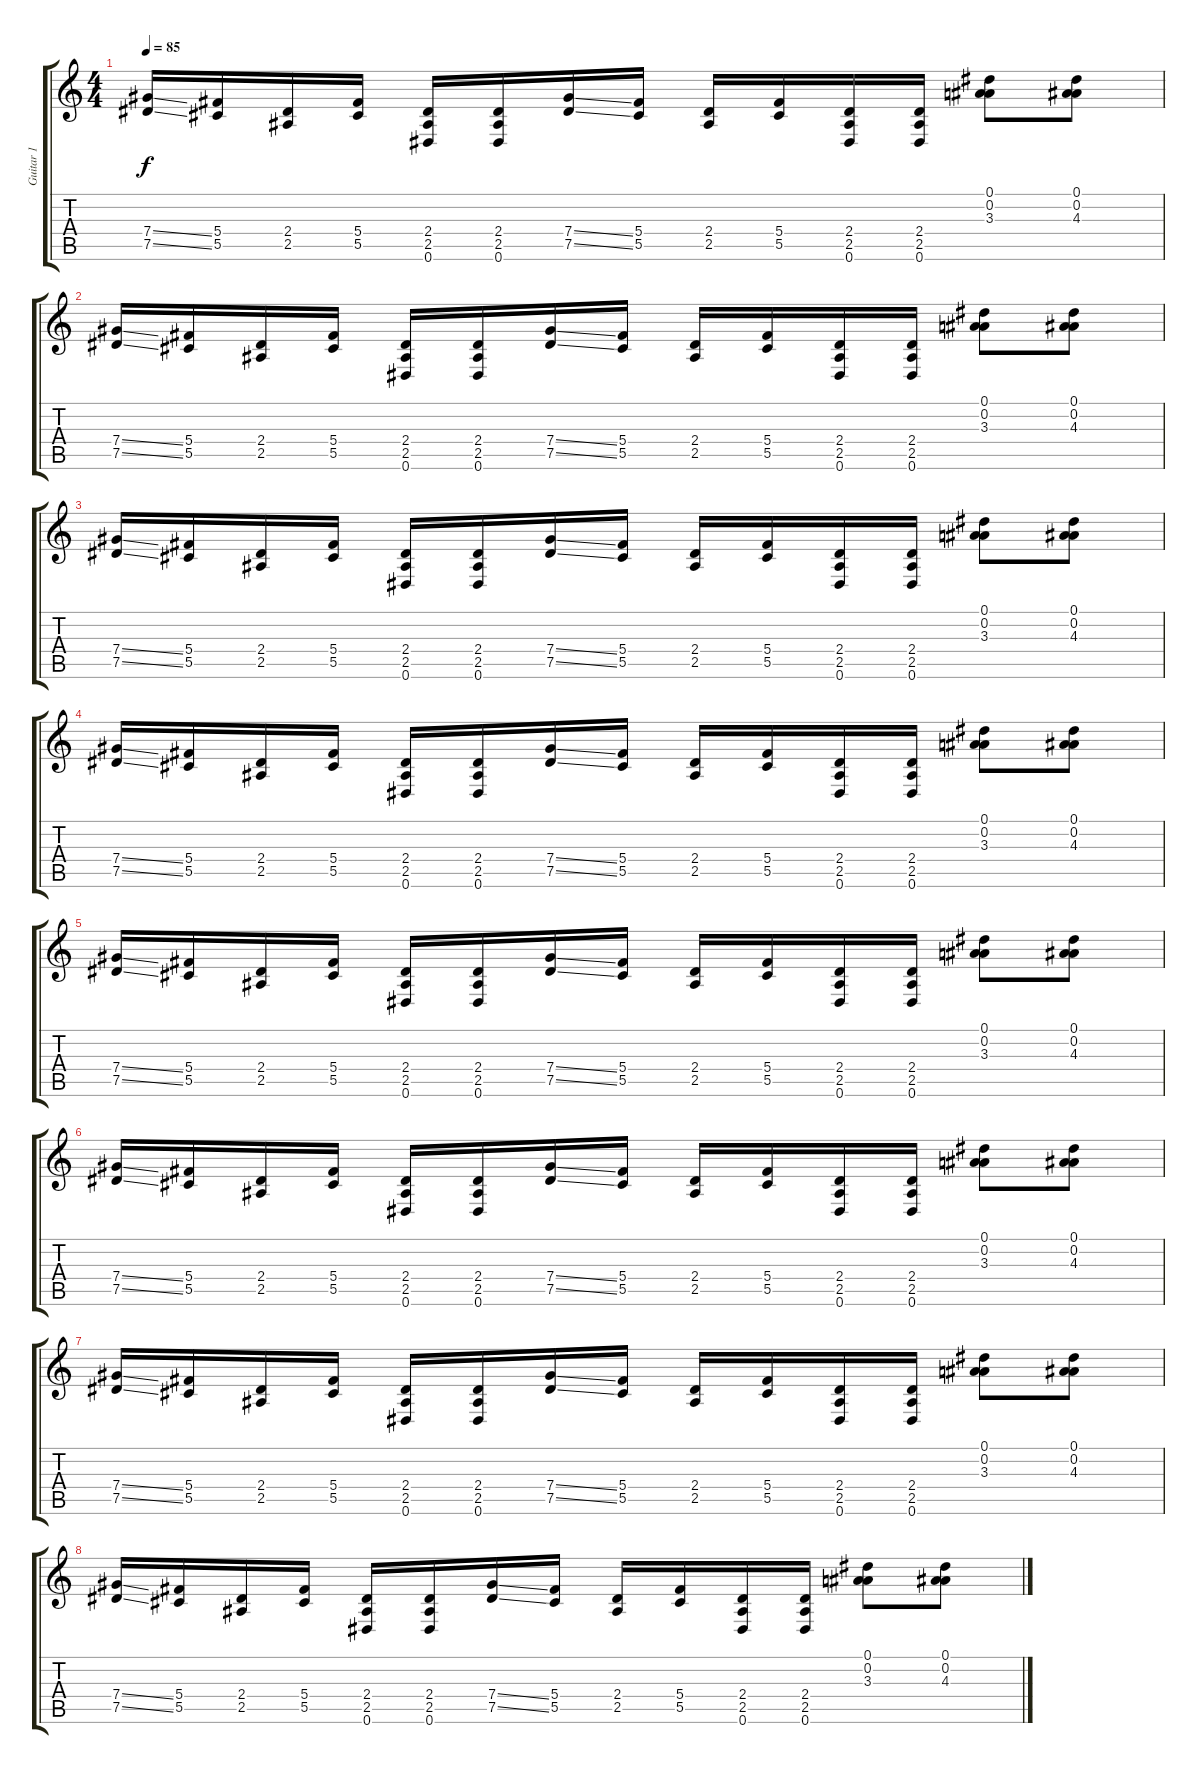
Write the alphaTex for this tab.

\track ("Guitar 1" "Guitar 1") {instrument overdrivenguitar}
\staff {score tabs}
\tuning (Eb4 Bb3 Gb3 Db3 Ab2 Eb2) {hide}
\ts (4 4)
\tempo 85
\clef g2
\ks c
(7.4{ss} 7.5{ss}).16{dy f} (5.4 5.5).16 (2.4 2.5).16 (5.4 5.5).16 (2.4 2.5 0.6).16 (2.4 2.5 0.6).16 (7.4{ss} 7.5{ss}).16 (5.4 5.5).16 (2.4 2.5).16 (5.4 5.5).16 (2.4 2.5 0.6).16 (2.4 2.5 0.6).16 (0.1 0.2 3.3).8 (0.1 0.2 4.3).8 |
(7.4{ss} 7.5{ss}).16 (5.4 5.5).16 (2.4 2.5).16 (5.4 5.5).16 (2.4 2.5 0.6).16 (2.4 2.5 0.6).16 (7.4{ss} 7.5{ss}).16 (5.4 5.5).16 (2.4 2.5).16 (5.4 5.5).16 (2.4 2.5 0.6).16 (2.4 2.5 0.6).16 (0.1 0.2 3.3).8 (0.1 0.2 4.3).8 |
(7.4{ss} 7.5{ss}).16 (5.4 5.5).16 (2.4 2.5).16 (5.4 5.5).16 (2.4 2.5 0.6).16 (2.4 2.5 0.6).16 (7.4{ss} 7.5{ss}).16 (5.4 5.5).16 (2.4 2.5).16 (5.4 5.5).16 (2.4 2.5 0.6).16 (2.4 2.5 0.6).16 (0.1 0.2 3.3).8 (0.1 0.2 4.3).8 |
(7.4{ss} 7.5{ss}).16 (5.4 5.5).16 (2.4 2.5).16 (5.4 5.5).16 (2.4 2.5 0.6).16 (2.4 2.5 0.6).16 (7.4{ss} 7.5{ss}).16 (5.4 5.5).16 (2.4 2.5).16 (5.4 5.5).16 (2.4 2.5 0.6).16 (2.4 2.5 0.6).16 (0.1 0.2 3.3).8 (0.1 0.2 4.3).8 |
(7.4{ss} 7.5{ss}).16 (5.4 5.5).16 (2.4 2.5).16 (5.4 5.5).16 (2.4 2.5 0.6).16 (2.4 2.5 0.6).16 (7.4{ss} 7.5{ss}).16 (5.4 5.5).16 (2.4 2.5).16 (5.4 5.5).16 (2.4 2.5 0.6).16 (2.4 2.5 0.6).16 (0.1 0.2 3.3).8 (0.1 0.2 4.3).8 |
(7.4{ss} 7.5{ss}).16 (5.4 5.5).16 (2.4 2.5).16 (5.4 5.5).16 (2.4 2.5 0.6).16 (2.4 2.5 0.6).16 (7.4{ss} 7.5{ss}).16 (5.4 5.5).16 (2.4 2.5).16 (5.4 5.5).16 (2.4 2.5 0.6).16 (2.4 2.5 0.6).16 (0.1 0.2 3.3).8 (0.1 0.2 4.3).8 |
(7.4{ss} 7.5{ss}).16 (5.4 5.5).16 (2.4 2.5).16 (5.4 5.5).16 (2.4 2.5 0.6).16 (2.4 2.5 0.6).16 (7.4{ss} 7.5{ss}).16 (5.4 5.5).16 (2.4 2.5).16 (5.4 5.5).16 (2.4 2.5 0.6).16 (2.4 2.5 0.6).16 (0.1 0.2 3.3).8 (0.1 0.2 4.3).8 |
(7.4{ss} 7.5{ss}).16 (5.4 5.5).16 (2.4 2.5).16 (5.4 5.5).16 (2.4 2.5 0.6).16 (2.4 2.5 0.6).16 (7.4{ss} 7.5{ss}).16 (5.4 5.5).16 (2.4 2.5).16 (5.4 5.5).16 (2.4 2.5 0.6).16 (2.4 2.5 0.6).16 (0.1 0.2 3.3).8 (0.1 0.2 4.3).8
